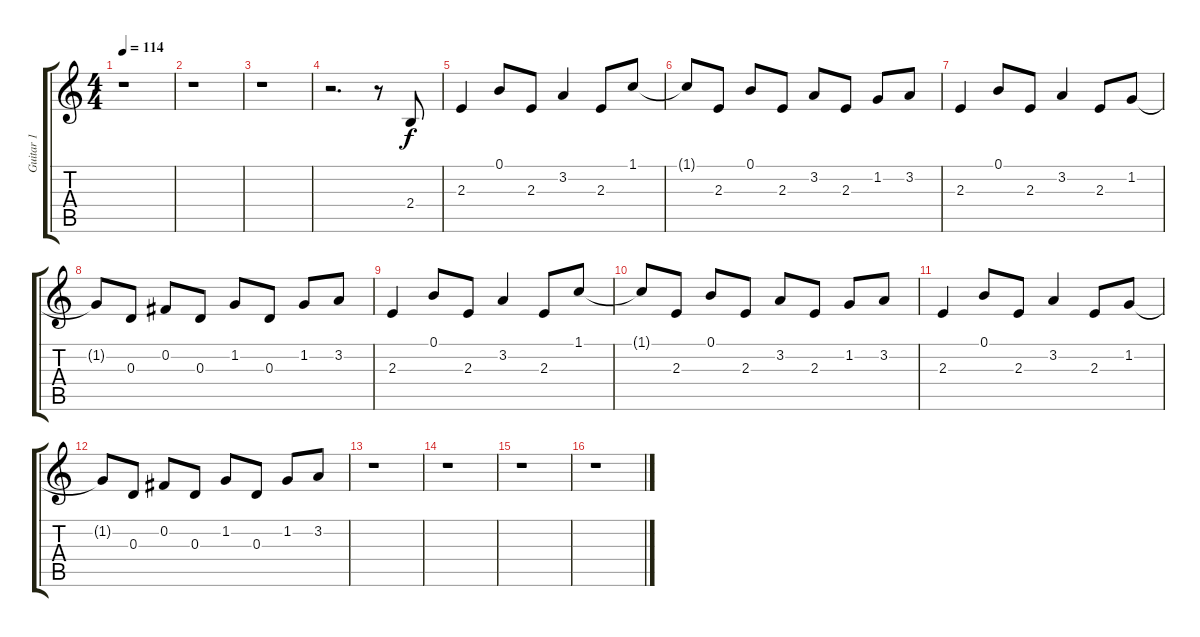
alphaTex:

\track ("Guitar 1" "Guitar 1") {instrument electricguitarclean}
\staff {score tabs}
\tuning (B3 Gb3 D3 A2 E2 B1) {hide}
\ts (4 4)
\tempo 114
\clef g2
\ks c
r.1{dy f instrument electricguitarclean} |
r.1 |
r.1 |
r.2{d} r.8 2.4.8 |
2.3.4 0.1.8 2.3.8 3.2.4 2.3.8 1.1.8 |
1.1{t}.8 2.3.8 0.1.8 2.3.8 3.2.8 2.3.8 1.2.8 3.2.8 |
2.3.4 0.1.8 2.3.8 3.2.4 2.3.8 1.2.8 |
1.2{t}.8 0.3.8 0.2.8 0.3.8 1.2.8 0.3.8 1.2.8 3.2.8 |
2.3.4 0.1.8 2.3.8 3.2.4 2.3.8 1.1.8 |
1.1{t}.8 2.3.8 0.1.8 2.3.8 3.2.8 2.3.8 1.2.8 3.2.8 |
2.3.4 0.1.8 2.3.8 3.2.4 2.3.8 1.2.8 |
1.2{t}.8 0.3.8 0.2.8 0.3.8 1.2.8 0.3.8 1.2.8 3.2.8 |
r.1 |
r.1 |
r.1 |
r.1
